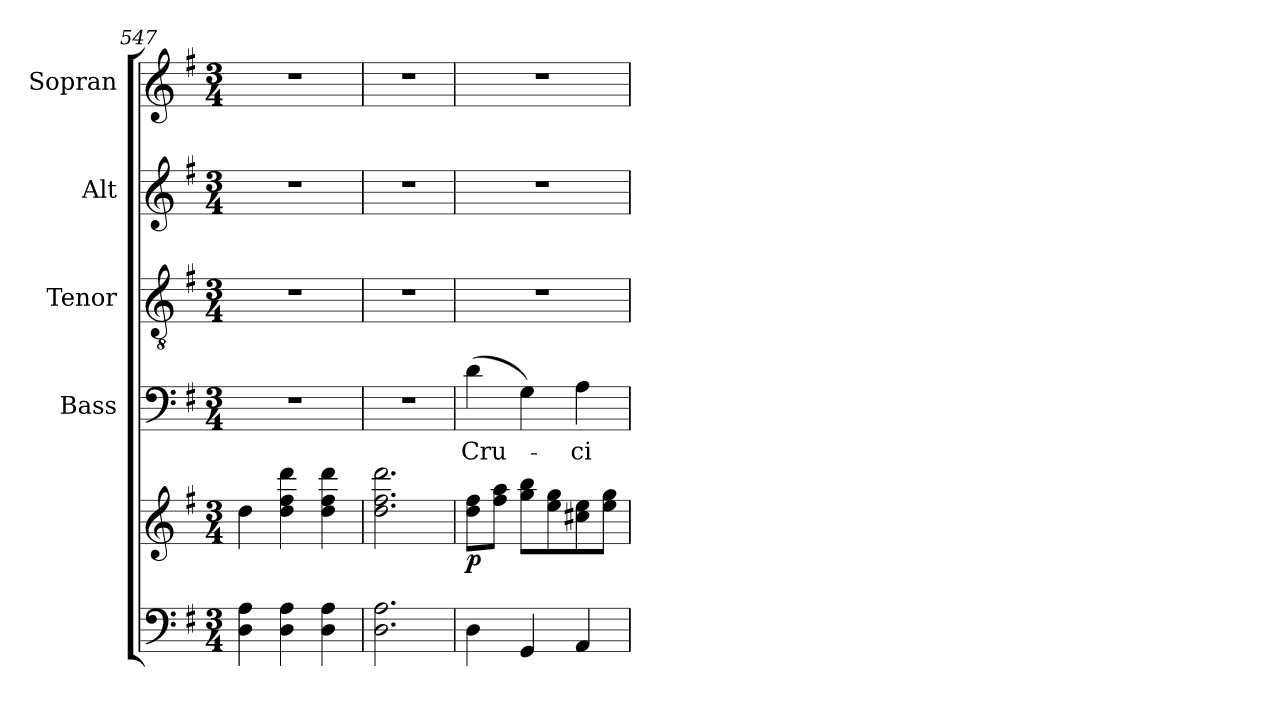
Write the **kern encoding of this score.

**kern	**kern	**dynam	**kern	**text	**kern	**kern	**kern
*part5	*part5	*part5	*part4	*part4	*part3	*part2	*part1
*staff6	*staff5	*staff5/6	*staff4	*staff4	*staff3	*staff2	*staff1
*	*	*	*I"Bass	*	*I"Tenor	*I"Alt	*I"Sopran
*	*	*	*I'B.	*	*I'T.	*I'A.	*I'S.
*clefF4	*clefG2	*	*clefF4	*	*clefGv2	*clefG2	*clefG2
*k[f#]	*k[f#]	*	*k[f#]	*	*k[f#]	*k[f#]	*k[f#]
*G:	*G:	*	*G:	*	*G:	*G:	*G:
*M3/4	*M3/4	*	*M3/4	*	*M3/4	*M3/4	*M3/4
=547	=547	=547	=547	=547	=547	=547	=547
4D\ 4A\	4dd\	.	2.r	.	2.r	2.r	2.r
4D\ 4A\	4dd\ 4ff#\ 4ddd\	.	.	.	.	.	.
4D\ 4A\	4dd\ 4ff#\ 4ddd\	.	.	.	.	.	.
=548	=548	=548	=548	=548	=548	=548	=548
2.D\ 2.A\	2.dd\ 2.ff#\ 2.ddd\	.	2.r	.	2.r	2.r	2.r
!!LO:LB:g=z
=549	=549	=549	=549	=549	=549	=549	=549
!	!	!LO:DY:b	!	!LO:LY:b	!	!	!
4D\	8dd\ 8ff#\L	p	(>4d\	Cru-	2.r	2.r	2.r
.	8ff#\ 8aa\J	.	.	.	.	.	.
4GG/	8gg\ 8bb\L	.	4G\)	.	.	.	.
.	8ee\ 8gg\	.	.	.	.	.	.
!	!	!	!	!LO:LY:b	!	!	!
4AA/	8cc#X\ 8ee\	.	4A\	-ci-	.	.	.
.	8ee\ 8gg\J	.	.	.	.	.	.
=	=	=	=	=	=	=	=
*-	*-	*-	*-	*-	*-	*-	*-
